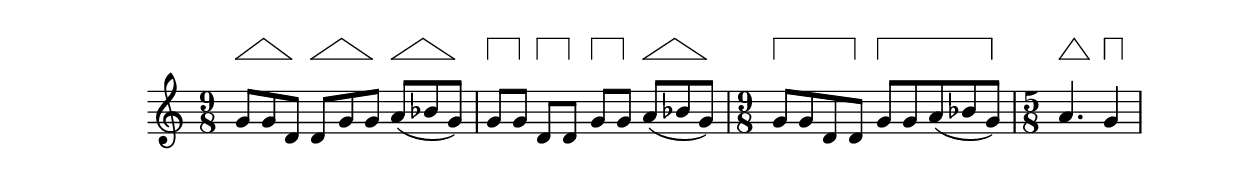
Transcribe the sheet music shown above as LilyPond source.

\version "2.16.0"

\header {
  lsrtags = "rhythms"
  texidoc = "
Beat grouping within a measure is controlled by the context property
@code{beatStructure}.  Values of @code{beatStructure} are
established for many time signatures in
@file{scm/time-signature-settings.scm}.  Values of @code{beatStructure}
can be changed or set with @code{\set}.
Alternatively, @code{\time} can be used to both
set the time signature and establish the beat structure.
For this, you specify the internal grouping of beats in a measure
as a list of numbers (in Scheme syntax) before the time signature.

@code{\time} applies to the @code{Timing} context, so it will not
reset values of @code{beatStructure} or @code{baseMoment} that are set
in other lower-level contexts, such as @code{Voice}.

If the @code{Measure_grouping_engraver} is included
in one of the display contexts, measure grouping signs will be
created.  Such signs ease reading rhythmically complex modern music.
In the example, the 9/8 measure is grouped in two different
patterns using the two different methods, while the 5/8 measure
is grouped according to the default setting in
@file{scm/time-signature-settings.scm}:
"
  doctitle = "Conducting signs, measure grouping signs"
}


\score {
  \new Voice \relative c'' {
    \time 9/8
    g8 g d d g g a( bes g) |
    \set Timing.beatStructure = #'(2 2 2 3)
    g8 g d d g g a( bes g) |
    \time #'(4 5) 9/8
    g8 g d d g g a( bes g) |
    \time 5/8
    a4. g4 |
  }
  \layout {
    \context {
      \Staff
      \consists "Measure_grouping_engraver"
    }
  }
}
